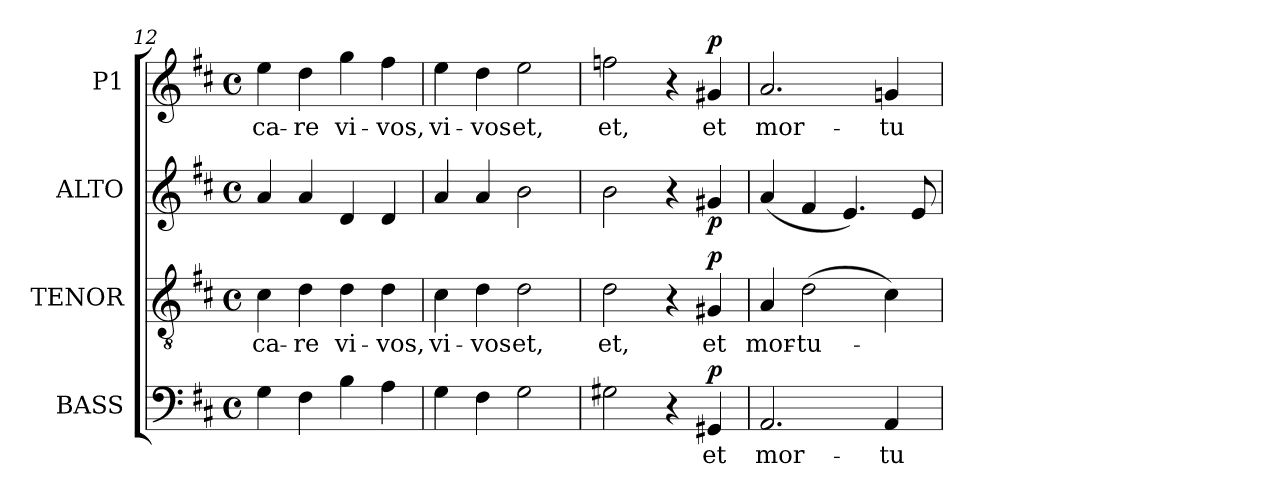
**kern	**text	**dynam	**kern	**text	**dynam	**kern	**dynam	**kern	**text	**dynam
*part4	*part4	*part4	*part3	*part3	*part3	*part2	*part2	*part1	*part1	*part1
*staff4	*staff4	*staff4	*staff3	*staff3	*staff3	*staff2	*staff2	*staff1	*staff1	*staff1
*I"BASS	*	*	*I"TENOR	*	*	*I"ALTO	*	*I"P1	*	*
*clefF4	*	*	*clefGv2	*	*	*clefG2	*	*clefG2	*	*
*	*	*	*ITrd7c12	*	*	*	*	*	*	*
*k[f#c#]	*	*	*k[f#c#]	*	*	*k[f#c#]	*	*k[f#c#]	*	*
*D:	*	*	*D:	*	*	*D:	*	*D:	*	*
*M4/4	*	*	*M4/4	*	*	*M4/4	*	*M4/4	*	*
*met(c)	*	*	*met(c)	*	*	*met(c)	*	*met(c)	*	*
=12	=12	=12	=12	=12	=12	=12	=12	=12	=12	=12
!	!	!	!	!LO:LY:b:color=#000000	!	!	!	!	!	!
!	!	!	!	!	!	!	!	!	!LO:LY:b:color=#000000	!
4Gi\	.	.	4C#i\	-ca-	.	4ai/	.	4eei\	-ca-	.
!	!	!	!	!LO:LY:b:color=#000000	!	!	!	!	!	!
!	!	!	!	!	!	!	!	!	!LO:LY:b:color=#000000	!
4F#i\	.	.	4Di\	-re	.	4ai/	.	4ddi\	-re	.
!	!	!	!	!LO:LY:b:color=#000000	!	!	!	!	!	!
!	!	!	!	!	!	!	!	!	!LO:LY:b:color=#000000	!
4Bi\	.	.	4Di\	vi-	.	4di/	.	4ggi\	vi-	.
!	!	!	!	!LO:LY:b:color=#000000	!	!	!	!	!	!
!	!	!	!	!	!	!	!	!	!LO:LY:b:color=#000000	!
4Ai\	.	.	4Di\	-vos,	.	4di/	.	4ff#i\	-vos,	.
=13	=13	=13	=13	=13	=13	=13	=13	=13	=13	=13
!	!	!	!	!LO:LY:b:color=#000000	!	!	!	!	!	!
!	!	!	!	!	!	!	!	!	!LO:LY:b:color=#000000	!
4Gi\	.	.	4C#i\	vi-	.	4ai/	.	4eei\	vi-	.
!	!	!	!	!LO:LY:b:color=#000000	!	!	!	!	!	!
!	!	!	!	!	!	!	!	!	!LO:LY:b:color=#000000	!
4F#i\	.	.	4Di\	-vos	.	4ai/	.	4ddi\	-vos	.
!	!	!	!	!LO:LY:b:color=#000000	!	!	!	!	!	!
!	!	!	!	!	!	!	!	!	!LO:LY:b:color=#000000	!
2Gi\	.	.	2Di\	et,	.	2bi\	.	2eei\	et,	.
!!LO:LB:g=z
=14	=14	=14	=14	=14	=14	=14	=14	=14	=14	=14
!	!	!	!	!LO:LY:b:color=#000000	!	!	!	!	!	!
!	!	!	!	!	!	!	!	!	!LO:LY:b:color=#000000	!
2G#Xi\	.	.	2Di\	et,	.	2bi\	.	2ffni\	et,	.
4r	.	.	4r	.	.	4r	.	4r	.	.
!	!LO:LY:b:color=#000000	!	!	!	!	!	!	!	!	!
!	!	!	!	!LO:LY:b:color=#000000	!	!	!	!	!	!
!	!	!	!	!	!	!	!	!	!LO:LY:b:color=#000000	!
4GG#Xi/	et	p	4GG#Xi/	et	p	4g#Xi/	p	4g#Xi/	et	p
=15	=15	=15	=15	=15	=15	=15	=15	=15	=15	=15
!	!LO:LY:b:color=#000000	!	!	!	!	!	!	!	!	!
!	!	!	!	!LO:LY:b:color=#000000	!	!	!	!	!	!
!	!	!	!	!	!	!	!	!	!LO:LY:b:color=#000000	!
2.AAi/	mor-	.	4AAi/	mor-	.	(4ai/	.	2.ai/	mor-	.
!	!	!	!	!LO:LY:b:color=#000000	!	!	!	!	!	!
.	.	.	(2Di\	-tu-	.	4f#i/	.	.	.	.
.	.	.	.	.	.	4.ei/)	.	.	.	.
!	!LO:LY:b:color=#000000	!	!	!	!	!	!	!	!	!
!	!	!	!	!	!	!	!	!	!LO:LY:b:color=#000000	!
4AAi/	-tu-	.	4C#i\)	.	.	.	.	4gni/	-tu-	.
.	.	.	.	.	.	8ei/	.	.	.	.
=	=	=	=	=	=	=	=	=	=	=
*-	*-	*-	*-	*-	*-	*-	*-	*-	*-	*-
